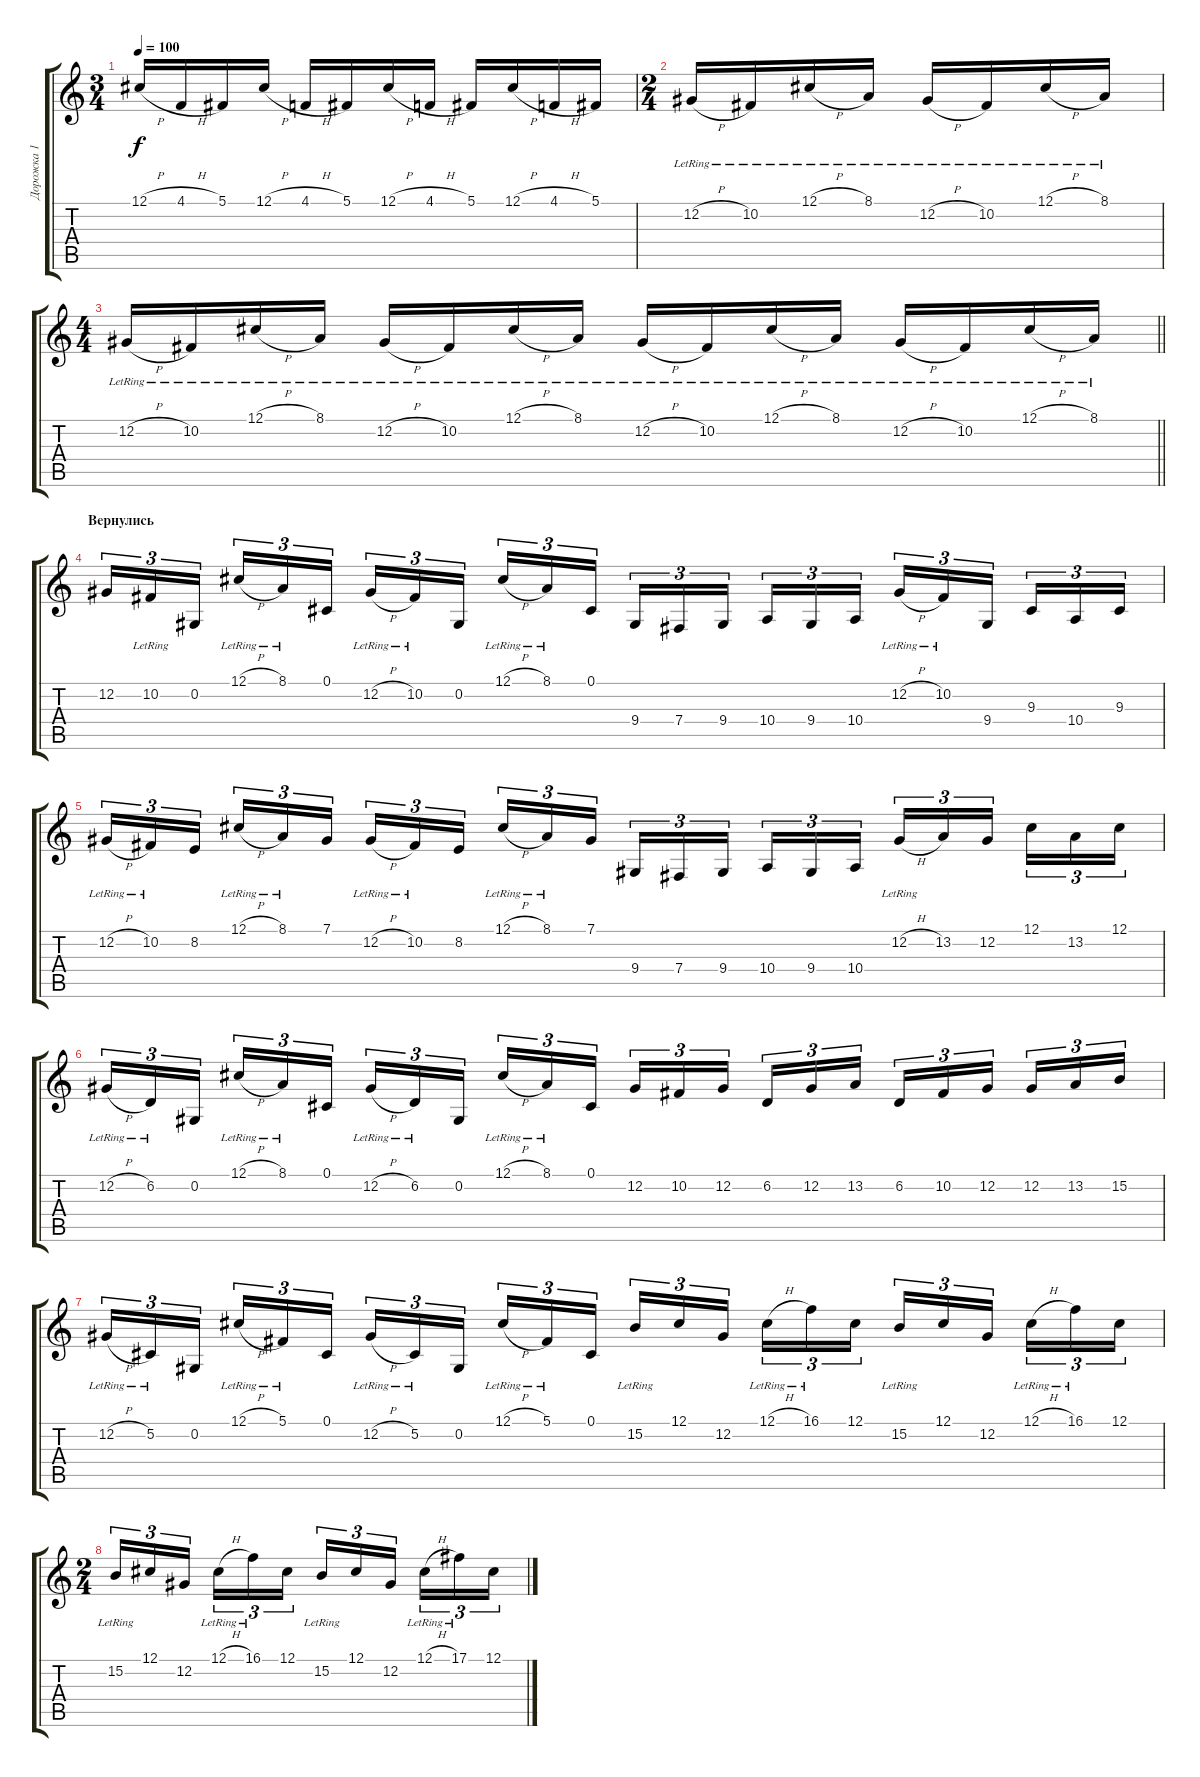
\track ("Дорожка 1" "Дорожка 1") {instrument stringensemble1}
\staff {score tabs}
\tuning (Db4 Ab3 E3 B2 Gb2 B1) {hide}
\ts (3 4)
\tempo 100
\clef g2
\ks c
12.1{h}.16{dy f} 4.1{h}.16 5.1.16 12.1{h}.16 4.1{h}.16 5.1.16 12.1{h}.16 4.1{h}.16 5.1.16 12.1{h}.16 4.1{h}.16 5.1.16 |
\ts (2 4)
12.2{h lr}.16 10.2{lr}.16 12.1{h lr}.16 8.1{lr}.16 12.2{h lr}.16 10.2{lr}.16 12.1{h lr}.16 8.1{lr}.16 |
\ts (4 4)
\barLineRight lightlight
12.2{h lr}.16 10.2{lr}.16 12.1{h lr}.16 8.1{lr}.16 12.2{h lr}.16 10.2{lr}.16 12.1{h lr}.16 8.1{lr}.16 12.2{h lr}.16 10.2{lr}.16 12.1{h lr}.16 8.1{lr}.16 12.2{h lr}.16 10.2{lr}.16 12.1{h lr}.16 8.1{lr}.16 |
\section ("" "Вернулись")
12.2.16{tu (3 2)} 10.2{lr}.16{tu (3 2)} 0.2.16{tu (3 2) beam splitsecondary} 12.1{h lr}.16{tu (3 2)} 8.1{lr}.16{tu (3 2)} 0.1.16{tu (3 2)} 12.2{h lr}.16{tu (3 2)} 10.2{lr}.16{tu (3 2)} 0.2.16{tu (3 2) beam splitsecondary} 12.1{h lr}.16{tu (3 2)} 8.1{lr}.16{tu (3 2)} 0.1.16{tu (3 2)} 9.4.16{tu (3 2)} 7.4.16{tu (3 2)} 9.4.16{tu (3 2) beam splitsecondary} 10.4.16{tu (3 2)} 9.4.16{tu (3 2)} 10.4.16{tu (3 2)} 12.2{h lr}.16{tu (3 2)} 10.2{lr}.16{tu (3 2)} 9.4.16{tu (3 2) beam splitsecondary} 9.3.16{tu (3 2)} 10.4.16{tu (3 2)} 9.3.16{tu (3 2)} |
12.2{h lr}.16{tu (3 2)} 10.2{lr}.16{tu (3 2)} 8.2.16{tu (3 2) beam splitsecondary} 12.1{h lr}.16{tu (3 2)} 8.1{lr}.16{tu (3 2)} 7.1.16{tu (3 2)} 12.2{h lr}.16{tu (3 2)} 10.2{lr}.16{tu (3 2)} 8.2.16{tu (3 2) beam splitsecondary} 12.1{h lr}.16{tu (3 2)} 8.1{lr}.16{tu (3 2)} 7.1.16{tu (3 2)} 9.4.16{tu (3 2)} 7.4.16{tu (3 2)} 9.4.16{tu (3 2) beam splitsecondary} 10.4.16{tu (3 2)} 9.4.16{tu (3 2)} 10.4.16{tu (3 2)} 12.2{h lr}.16{tu (3 2)} 13.2.16{tu (3 2)} 12.2.16{tu (3 2) beam splitsecondary} 12.1.16{tu (3 2)} 13.2.16{tu (3 2)} 12.1.16{tu (3 2)} |
12.2{h lr}.16{tu (3 2)} 6.2{lr}.16{tu (3 2)} 0.2.16{tu (3 2) beam splitsecondary} 12.1{h lr}.16{tu (3 2)} 8.1{lr}.16{tu (3 2)} 0.1.16{tu (3 2)} 12.2{h lr}.16{tu (3 2)} 6.2{lr}.16{tu (3 2)} 0.2.16{tu (3 2) beam splitsecondary} 12.1{h lr}.16{tu (3 2)} 8.1{lr}.16{tu (3 2)} 0.1.16{tu (3 2)} 12.2.16{tu (3 2)} 10.2.16{tu (3 2)} 12.2.16{tu (3 2) beam splitsecondary} 6.2.16{tu (3 2)} 12.2.16{tu (3 2)} 13.2.16{tu (3 2)} 6.2.16{tu (3 2)} 10.2.16{tu (3 2)} 12.2.16{tu (3 2) beam splitsecondary} 12.2.16{tu (3 2)} 13.2.16{tu (3 2)} 15.2.16{tu (3 2)} |
12.2{h lr}.16{tu (3 2)} 5.2{lr}.16{tu (3 2)} 0.2.16{tu (3 2) beam splitsecondary} 12.1{h lr}.16{tu (3 2)} 5.1{lr}.16{tu (3 2)} 0.1.16{tu (3 2)} 12.2{h lr}.16{tu (3 2)} 5.2{lr}.16{tu (3 2)} 0.2.16{tu (3 2) beam splitsecondary} 12.1{h lr}.16{tu (3 2)} 5.1{lr}.16{tu (3 2)} 0.1.16{tu (3 2)} 15.2{lr}.16{tu (3 2)} 12.1.16{tu (3 2)} 12.2.16{tu (3 2) beam splitsecondary} 12.1{h lr}.16{tu (3 2)} 16.1{lr}.16{tu (3 2)} 12.1.16{tu (3 2)} 15.2{lr}.16{tu (3 2)} 12.1.16{tu (3 2)} 12.2.16{tu (3 2) beam splitsecondary} 12.1{h lr}.16{tu (3 2)} 16.1{lr}.16{tu (3 2)} 12.1.16{tu (3 2)} |
\ts (2 4)
15.2{lr}.16{tu (3 2)} 12.1.16{tu (3 2)} 12.2.16{tu (3 2) beam splitsecondary} 12.1{h lr}.16{tu (3 2)} 16.1{lr}.16{tu (3 2)} 12.1.16{tu (3 2)} 15.2{lr}.16{tu (3 2)} 12.1.16{tu (3 2)} 12.2.16{tu (3 2) beam splitsecondary} 12.1{h lr}.16{tu (3 2)} 17.1{lr}.16{tu (3 2)} 12.1.16{tu (3 2)}
